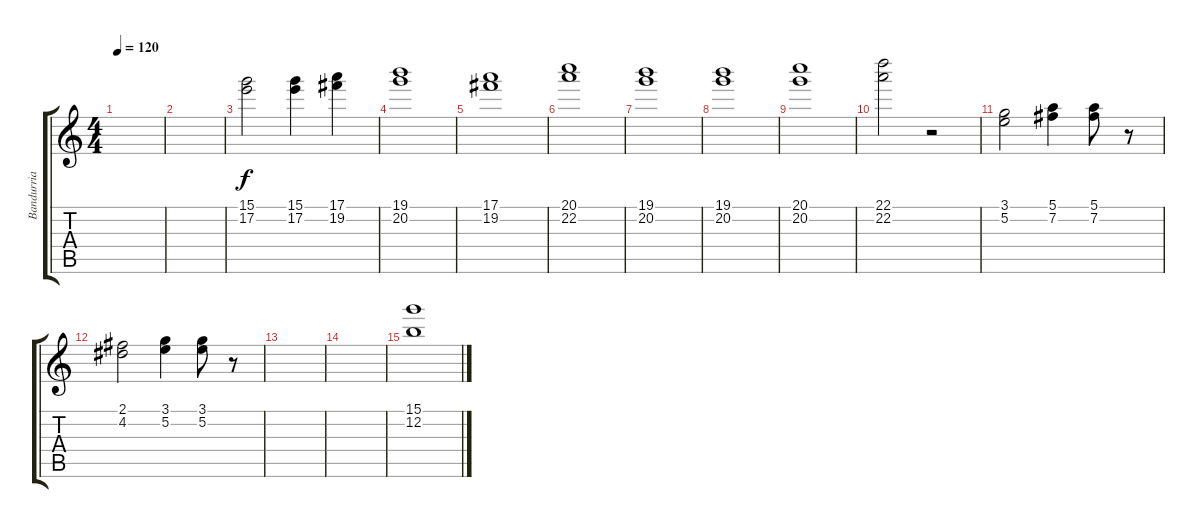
\track ("Bandurria" "Bandurria") {instrument acousticguitarsteel}
\staff {score tabs}
\tuning (E4 B3 G3 D3 A2 E2) {hide}
\ts (4 4)
\tempo 120
\clef g2
\ks c
|
|
(15.1 17.2).2 (15.1 17.2).4 (17.1 19.2).4 |
(19.1 20.2).1 |
(17.1 19.2).1 |
(20.1 22.2).1 |
(19.1 20.2).1 |
(19.1 20.2).1 |
(20.1 20.2).1 |
(22.1 22.2).2 r.2 |
(3.1 5.2).2 (5.1 7.2).4 (5.1 7.2).8 r.8 |
(2.1 4.2).2 (3.1 5.2).4 (3.1 5.2).8 r.8 |
|
|
(15.1 12.2).1
